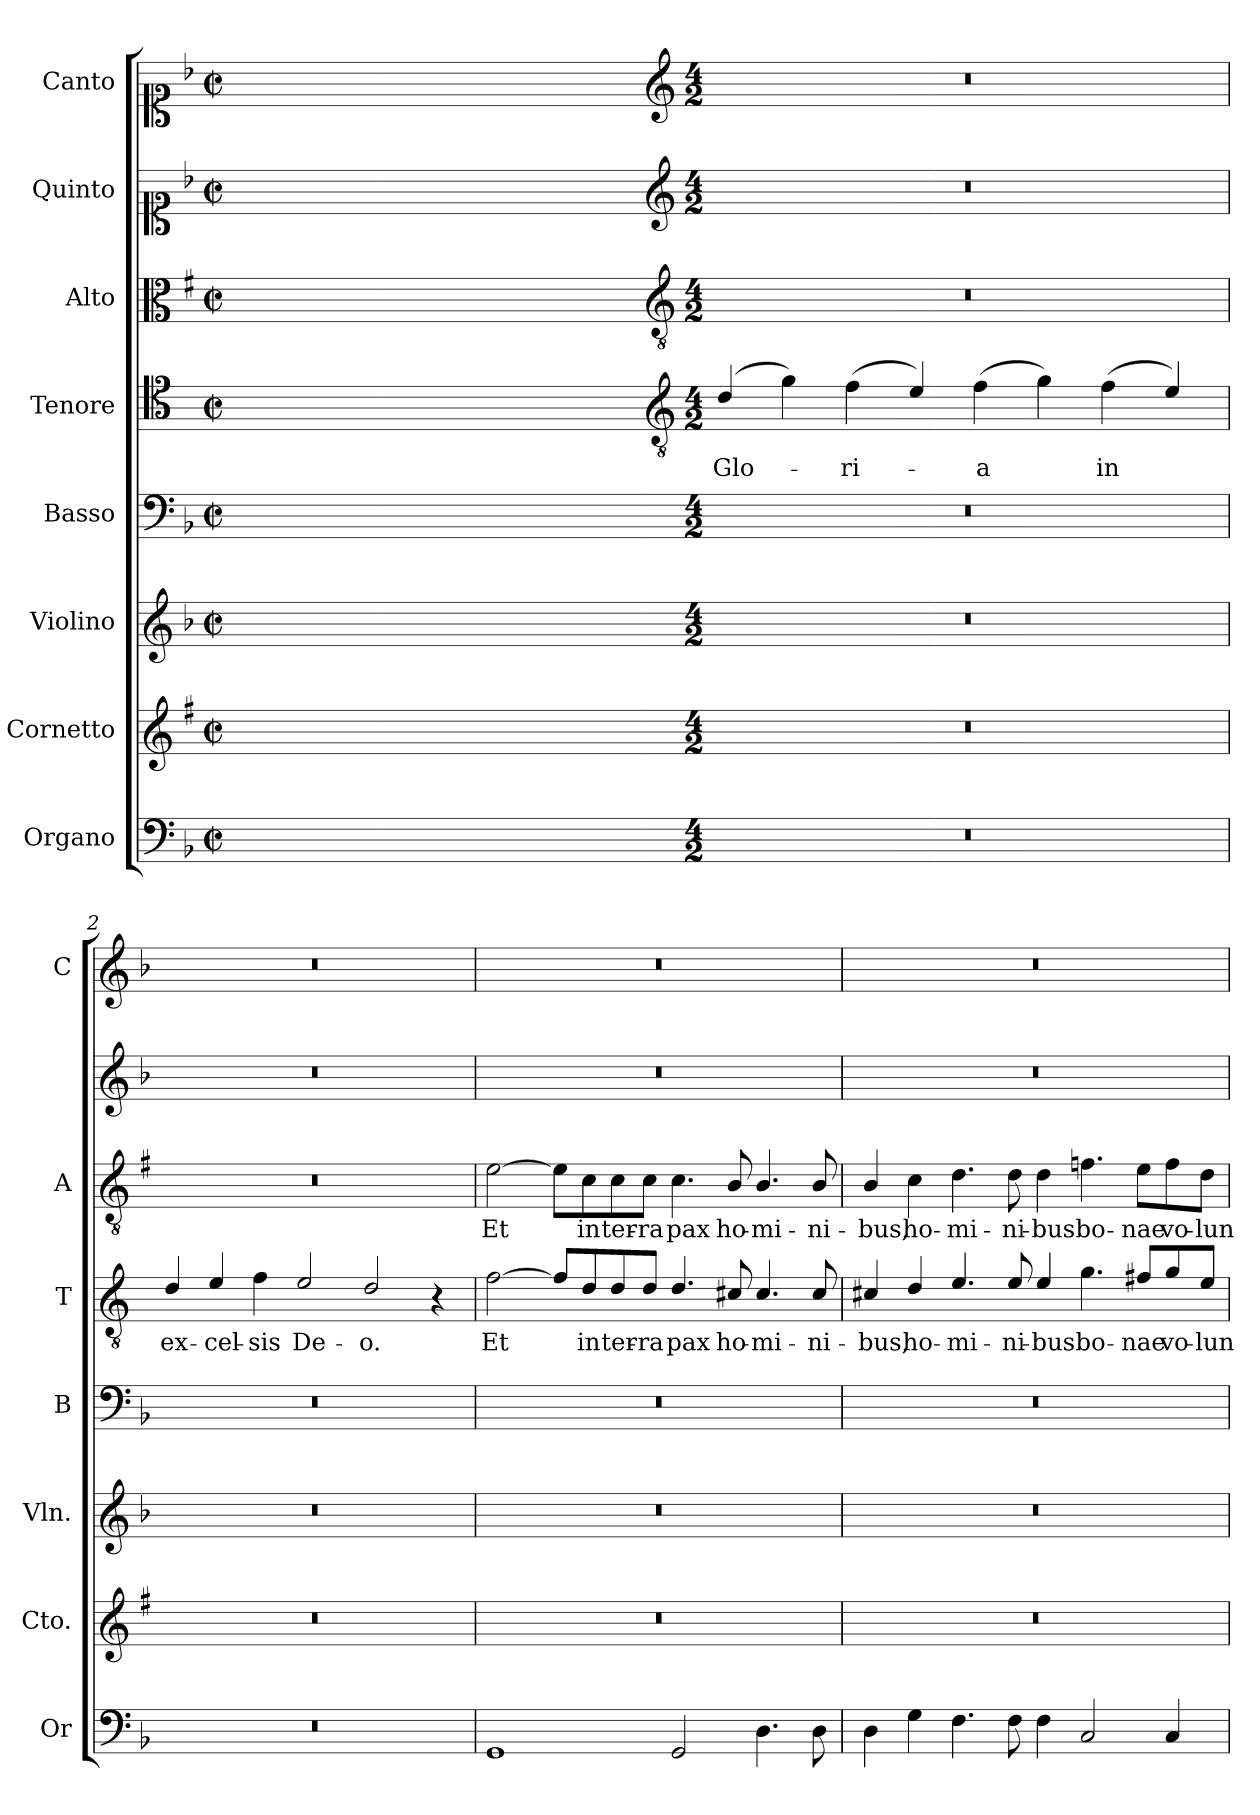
**kern	**kern	**kern	**kern	**kern	**text	**kern	**text	**kern	**kern
*part8	*part7	*part6	*part5	*part4	*part4	*part3	*part3	*part2	*part1
*staff8	*staff7	*staff6	*staff5	*staff4	*staff4	*staff3	*staff3	*staff2	*staff1
*I"Organo	*I"Cornetto	*I"Violino	*I"Basso	*I"Tenore	*	*I"Alto	*	*I"Quinto	*I"Canto
*I'Or	*I'Cto.	*I'Vln.	*I'B	*I'T	*	*I'A	*	*	*I'C
*clefF4	*clefG2	*clefG2	*clefF4	*clefC4	*	*clefC3	*	*clefC1	*clefC1
*	*ITrd1c2	*	*	*ITrd4c7	*	*ITrd1c2	*	*	*
*k[b-]	*k[b-]	*k[b-]	*k[b-]	*k[b-]	*	*k[b-]	*	*k[b-]	*k[b-]
*F:	*F:	*F:	*F:	*F:	*	*F:	*	*F:	*F:
*M2/2	*M2/2	*M2/2	*M2/2	*M2/2	*	*M2/2	*	*M2/2	*M2/2
*met(c|)	*met(c|)	*met(c|)	*met(c|)	*met(c|)	*	*met(c|)	*	*met(c|)	*met(c|)
=	=	=	=	=	=	=	=	=	=
1ryy	1ryy	1ryy	1ryy	1ryy	.	1ryy	.	1ryy	1ryy
=1X-	=1X-	=1X-	=1X-	=1X-	=1X-	=1X-	=1X-	=1X-	=1X-
4ryy	4ryy	4ryy	4ryy	4ryy	.	4ryy	.	4ryy	4ryy
4ryy	4ryy	4ryy	4ryy	4ryy	.	4ryy	.	4ryy	4ryy
4ryy	4ryy	4ryy	4ryy	4ryy	.	4ryy	.	4ryy	4ryy
4ryy	4ryy	4ryy	4ryy	4ryy	.	4ryy	.	4ryy	4ryy
=1-	=1-	=1-	=1-	=1-	=1-	=1-	=1-	=1-	=1-
*	*	*	*	*clefGv2	*	*clefGv2	*	*clefG2	*clefG2
*M4/2	*M4/2	*M4/2	*M4/2	*M4/2	*	*M4/2	*	*M4/2	*M4/2
!	!	!	!	!	!LO:LY:b	!	!	!	!
0r	0r	0r	0r	(>4G/	Glo-	0r	.	0r	0r
.	.	.	.	4c\)	.	.	.	.	.
!	!	!	!	!	!LO:LY:b	!	!	!	!
.	.	.	.	(>4B-\	-ri-	.	.	.	.
.	.	.	.	4A/)	.	.	.	.	.
!	!	!	!	!	!LO:LY:b	!	!	!	!
.	.	.	.	(>4B-\	-a	.	.	.	.
.	.	.	.	4c\)	.	.	.	.	.
!	!	!	!	!	!LO:LY:b	!	!	!	!
.	.	.	.	(>4B-\	in	.	.	.	.
.	.	.	.	4A/)	.	.	.	.	.
=2	=2	=2	=2	=2	=2	=2	=2	=2	=2
!	!	!	!	!	!LO:LY:b	!	!	!	!
0r	0r	0r	0r	4G/	ex-	0r	.	0r	0r
!	!	!	!	!	!LO:LY:b	!	!	!	!
.	.	.	.	4A/	-cel-	.	.	.	.
!	!	!	!	!	!LO:LY:b	!	!	!	!
.	.	.	.	4B-\	-sis	.	.	.	.
!	!	!	!	!	!LO:LY:b	!	!	!	!
.	.	.	.	2A/	De-	.	.	.	.
!	!	!	!	!	!LO:LY:b	!	!	!	!
.	.	.	.	2G/	-o.	.	.	.	.
.	.	.	.	4r	.	.	.	.	.
!!LO:LB:g=z
=3	=3	=3	=3	=3	=3	=3	=3	=3	=3
!	!	!	!	!	!LO:LY:b	!	!LO:LY:b	!	!
1GG	0r	0r	0r	[2B-\	Et	[2d\	Et	0r	0r
.	.	.	.	8B-/L]	.	8d\L]	.	.	.
!	!	!	!	!	!LO:LY:b	!	!LO:LY:b	!	!
.	.	.	.	8G/	in	8B-\	in	.	.
!	!	!	!	!	!LO:LY:b	!	!LO:LY:b	!	!
.	.	.	.	8G/	ter-	8B-\	ter-	.	.
!	!	!	!	!	!LO:LY:b	!	!LO:LY:b	!	!
.	.	.	.	8G/J	-ra	8B-\J	-ra	.	.
!	!	!	!	!	!LO:LY:b	!	!LO:LY:b	!	!
2GG/	.	.	.	4.G/	pax	4.B-\	pax	.	.
!	!	!	!	!	!LO:LY:b	!	!LO:LY:b	!	!
.	.	.	.	8F#X/	ho-	8A/	ho-	.	.
!	!	!	!	!	!LO:LY:b	!	!LO:LY:b	!	!
4.D\	.	.	.	4.F#/	-mi-	4.A/	-mi-	.	.
!	!	!	!	!	!LO:LY:b	!	!LO:LY:b	!	!
8D\	.	.	.	8F#/	-ni-	8A/	-ni-	.	.
=4	=4	=4	=4	=4	=4	=4	=4	=4	=4
!	!	!	!	!	!LO:LY:b	!	!LO:LY:b	!	!
4D\	0r	0r	0r	4F#X/	-bus,	4A/	-bus,	0r	0r
!	!	!	!	!	!LO:LY:b	!	!LO:LY:b	!	!
4G\	.	.	.	4G/	ho-	4B-\	ho-	.	.
!	!	!	!	!	!LO:LY:b	!	!LO:LY:b	!	!
4.F\	.	.	.	4.A/	-mi-	4.c\	-mi-	.	.
!	!	!	!	!	!LO:LY:b	!	!LO:LY:b	!	!
8F\	.	.	.	8A/	-ni-	8c\	-ni-	.	.
!	!	!	!	!	!LO:LY:b	!	!LO:LY:b	!	!
4F\	.	.	.	4A/	-bus	4c\	-bus	.	.
!	!	!	!	!	!LO:LY:b	!	!LO:LY:b	!	!
2C/	.	.	.	4.c\	bo-	4.e-X\	bo-	.	.
!	!	!	!	!	!LO:LY:b	!	!LO:LY:b	!	!
.	.	.	.	8Bn/L	-nae	8d\L	-nae	.	.
!	!	!	!	!	!LO:LY:b	!	!LO:LY:b	!	!
4C/	.	.	.	8c/	vo-	8e-\	vo-	.	.
!	!	!	!	!	!LO:LY:b	!	!LO:LY:b	!	!
.	.	.	.	8A/J	-lun-	8c\J	-lun-	.	.
=	=	=	=	=	=	=	=	=	=
*-	*-	*-	*-	*-	*-	*-	*-	*-	*-
